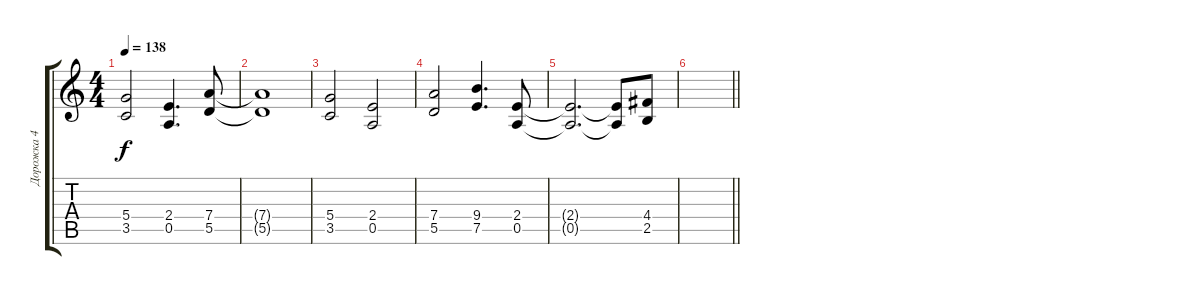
\track ("Дорожка 4" "Дорожка 4") {instrument electricguitarjazz}
\staff {score tabs}
\tuning (E4 B3 G3 D3 A2 E2) {hide}
\ts (4 4)
\tempo 138
\clef g2
\ks c
(5.4 3.5).2{dy f} (2.4 0.5).4{d} (7.4 5.5).8 |
(7.4{t} 5.5{t}).1 |
(5.4 3.5).2 (2.4 0.5).2 |
(7.4 5.5).2 (9.4 7.5).4{d} (2.4 0.5).8 |
(2.4{t} 0.5{t}).2{d} (2.4{t} 0.5{t}).8 (4.4 2.5).8 |
\barLineRight lightlight
